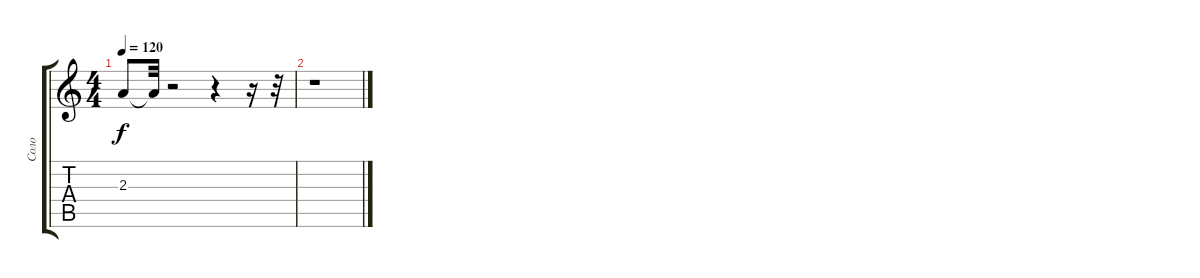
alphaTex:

\track ("Соло" "Соло") {instrument distortionguitar}
\staff {score tabs}
\tuning (E4 B3 G3 D3 A2 E2) {hide}
\ts (4 4)
\tempo 120
\clef g2
\ks c
2.3{t}.8{dy f} 2.3{t}.32 r.2 r.4 r.16 r.32 |
r.1
